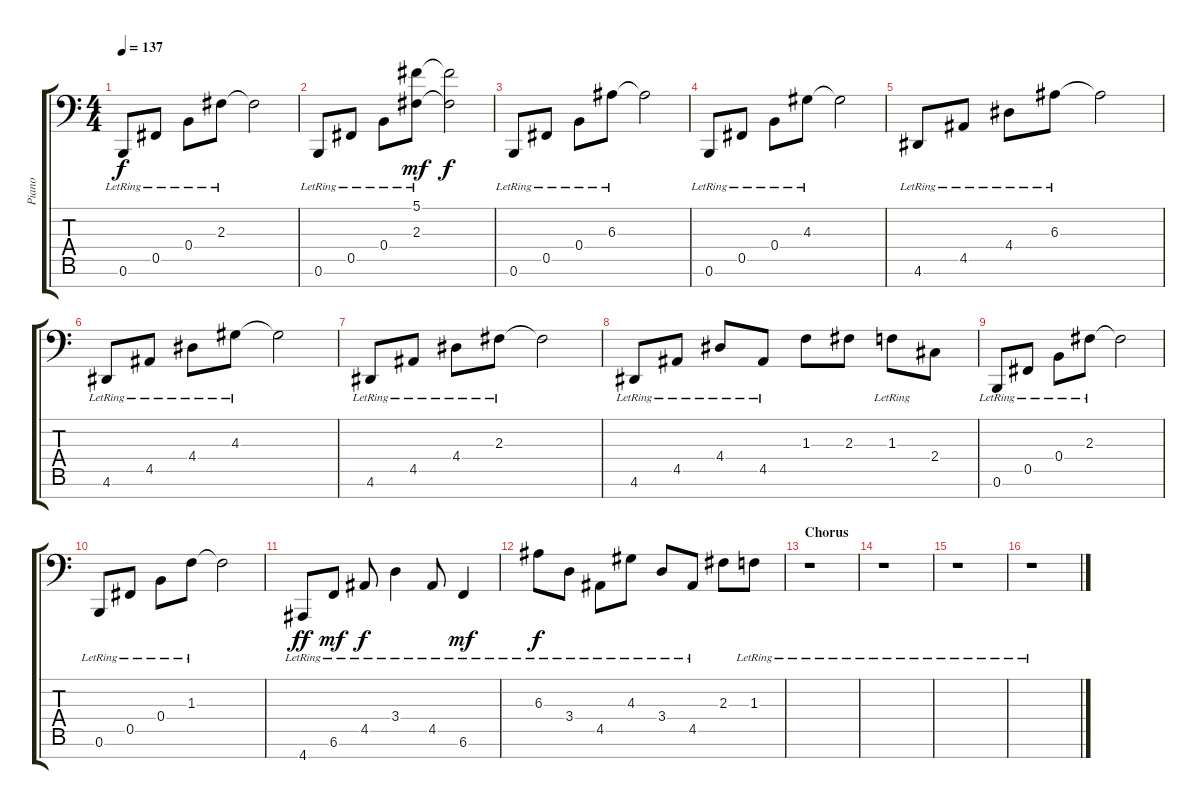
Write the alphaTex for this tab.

\track ("Piano" "Piano") {instrument acousticgrandpiano}
\staff {score tabs}
\tuning (Db4 Ab3 E3 B2 Gb2 B1 Gb1) {hide}
\ts (4 4)
\tempo 137
\clef f4
\ks c
0.6{lr}.8{dy f} 0.5{lr}.8 0.4{lr}.8 2.3{lr}.8 2.3{t}.2 |
0.6{lr}.8 0.5{lr}.8 0.4{lr}.8 (5.1{lr} 2.3{lr}).8{dy mf} (5.1{t} 2.3{t}).2{dy f} |
0.6{lr}.8 0.5{lr}.8 0.4{lr}.8 6.3{lr}.8 6.3{t}.2 |
0.6{lr}.8 0.5{lr}.8 0.4{lr}.8 4.3{lr}.8 4.3{t}.2 |
4.6{lr}.8 4.5{lr}.8 4.4{lr}.8 6.3{lr}.8 6.3{t}.2 |
4.6{lr}.8 4.5{lr}.8 4.4{lr}.8 4.3{lr}.8 4.3{t}.2 |
4.6{lr}.8 4.5{lr}.8 4.4{lr}.8 2.3{lr}.8 2.3{t}.2 |
4.6{lr}.8 4.5{lr}.8 4.4{lr}.8 4.5{lr}.8 1.3.8 2.3.8 1.3{lr}.8 2.4.8 |
0.6{lr}.8 0.5{lr}.8 0.4{lr}.8 2.3{lr}.8 2.3{t}.2 |
0.6{lr}.8 0.5{lr}.8 0.4{lr}.8 1.3{lr}.8 1.3{t}.2 |
4.7{lr}.8{dy ff} 6.6{lr}.8{dy mf} 4.5{lr}.8{dy f} 3.4{lr}.4 4.5{lr}.8 6.6{lr}.4{dy mf} |
6.3{lr}.8{dy f} 3.4{lr}.8 4.5{lr}.8 4.3{lr}.8 3.4{lr}.8 4.5{lr}.8 2.3.8 1.3{lr}.8 |
\section ("" "Chorus")
r.1 |
r.1 |
r.1 |
r.1
